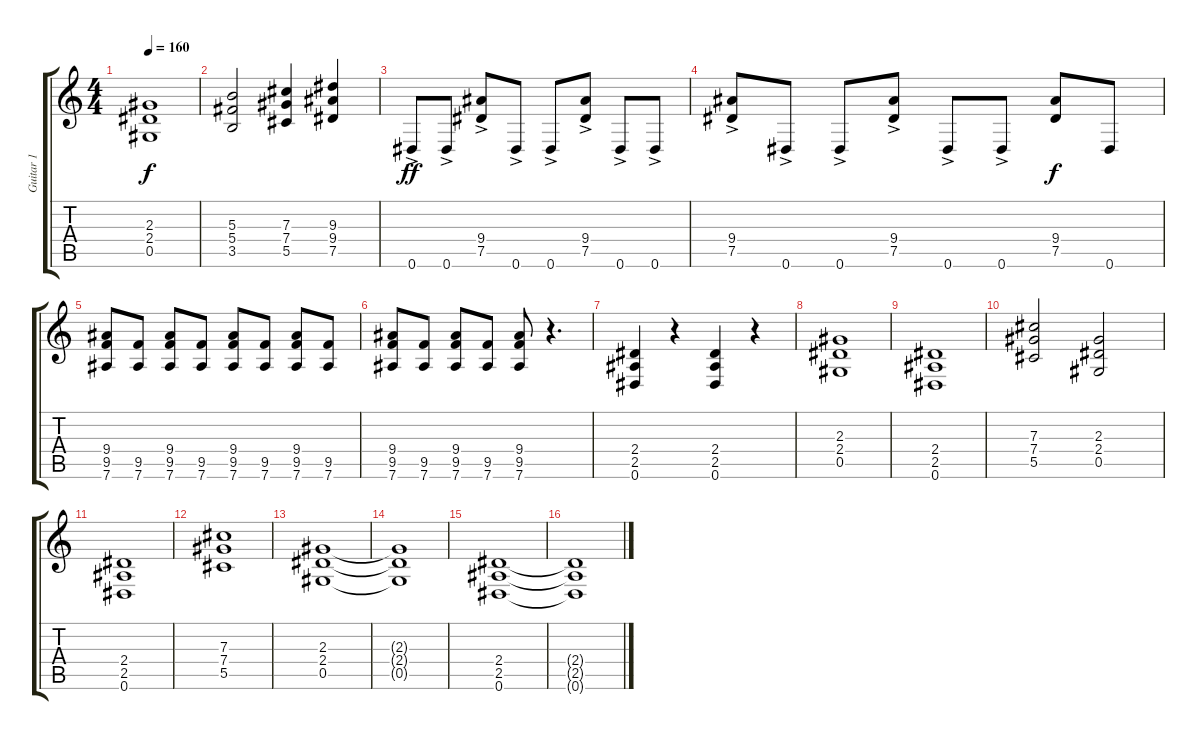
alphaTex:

\track ("Guitar 1" "Guitar 1") {instrument overdrivenguitar}
\staff {score tabs}
\tuning (Eb4 Bb3 Gb3 Db3 Ab2 Eb2) {hide}
\ts (4 4)
\tempo 160
\clef g2
\ks c
(2.3 2.4 0.5).1{dy f} |
(5.3 5.4 3.5).2 (7.3 7.4 5.5).4 (9.3 9.4 7.5).4 |
0.6{ac}.8{dy ff} 0.6{ac}.8 (9.4{ac} 7.5{ac}).8 0.6{ac}.8 0.6{ac}.8 (9.4{ac} 7.5{ac}).8 0.6{ac}.8 0.6{ac}.8 |
(9.4{ac} 7.5{ac}).8 0.6{ac}.8 0.6{ac}.8 (9.4{ac} 7.5{ac}).8 0.6{ac}.8 0.6{ac}.8 (9.4 7.5).8{dy f} 0.6.8 |
(9.4 9.5 7.6).8 (9.5 7.6).8 (9.4 9.5 7.6).8 (9.5 7.6).8 (9.4 9.5 7.6).8 (9.5 7.6).8 (9.4 9.5 7.6).8 (9.5 7.6).8 |
(9.4 9.5 7.6).8 (9.5 7.6).8 (9.4 9.5 7.6).8 (9.5 7.6).8 (9.4 9.5 7.6).8 r.4{d} |
(2.4 2.5 0.6).4 r.4 (2.4 2.5 0.6).4 r.4 |
(2.3 2.4 0.5).1 |
(2.4 2.5 0.6).1 |
(7.3 7.4 5.5).2 (2.3 2.4 0.5).2 |
(2.4 2.5 0.6).1 |
(7.3 7.4 5.5).1 |
(2.3 2.4 0.5).1 |
(2.3{t} 2.4{t} 0.5{t}).1 |
(2.4 2.5 0.6).1 |
(2.4{t} 2.5{t} 0.6{t}).1
